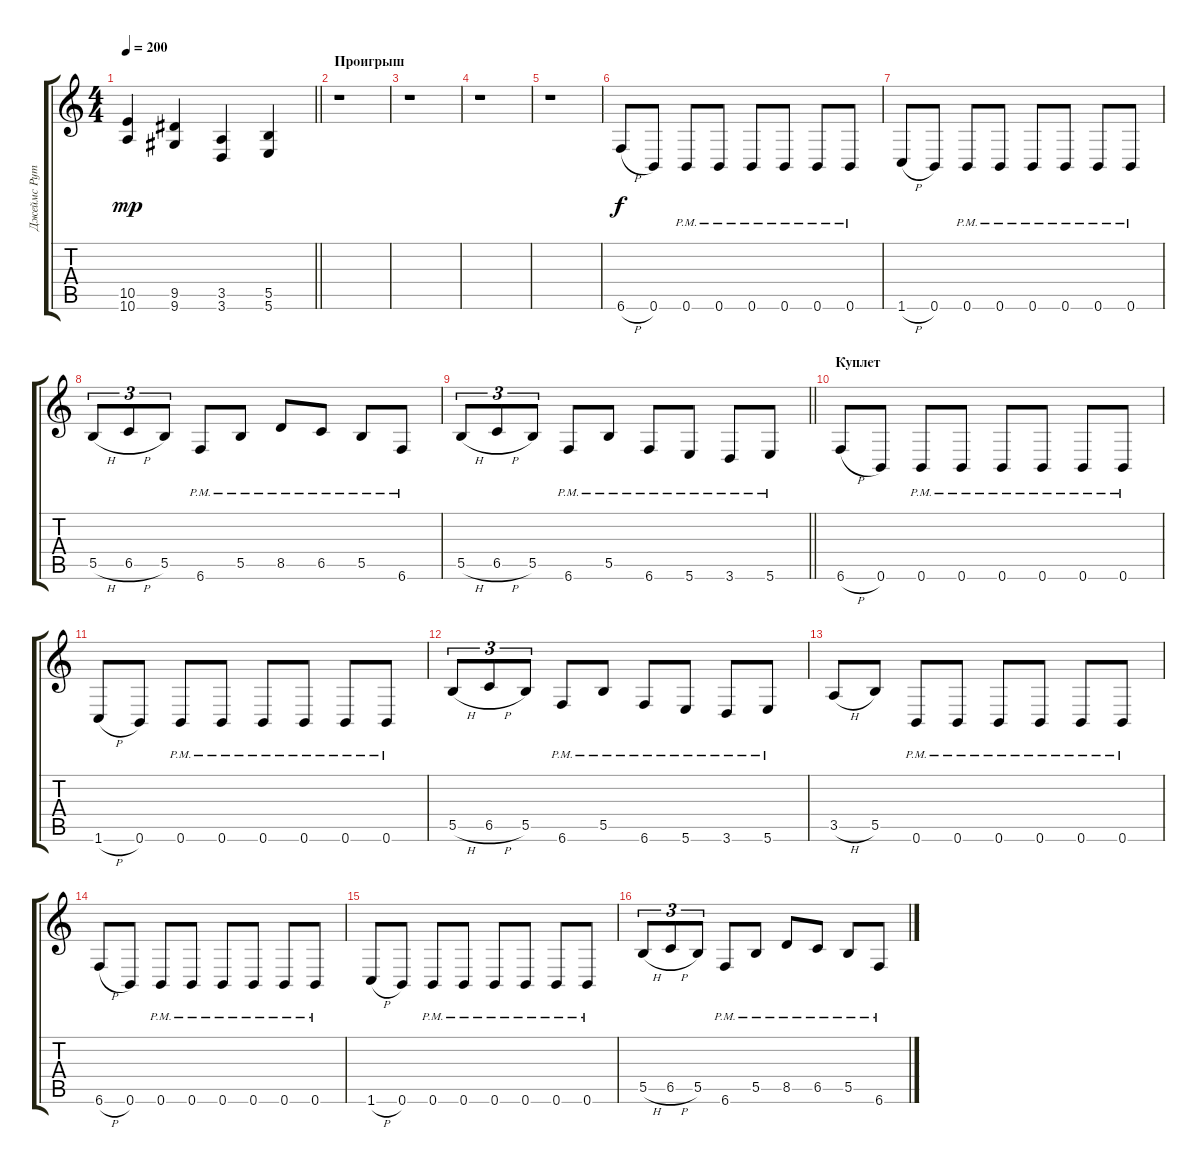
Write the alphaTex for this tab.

\track ("Джеймс Рут" "Джеймс Рут") {instrument distortionguitar}
\staff {score tabs}
\tuning (Db4 Ab3 E3 B2 Gb2 B1) {hide}
\ts (4 4)
\tempo 200
\clef g2
\barLineRight lightlight
\ks c
(10.5 10.6).4{dy mp} (9.5 9.6).4 (3.5 3.6).4 (5.5 5.6).4 |
\section ("" "Проигрыш")
r.1 |
r.1 |
r.1 |
r.1 |
6.6{h}.8{dy f} 0.6.8 0.6{pm}.8 0.6{pm}.8 0.6{pm}.8 0.6{pm}.8 0.6{pm}.8 0.6{pm}.8 |
1.6{h}.8 0.6.8 0.6{pm}.8 0.6{pm}.8 0.6{pm}.8 0.6{pm}.8 0.6{pm}.8 0.6{pm}.8 |
5.5{h}.8{tu (3 2)} 6.5{h}.8{tu (3 2)} 5.5.8{tu (3 2)} 6.6{pm}.8 5.5{pm}.8 8.5{pm}.8 6.5{pm}.8 5.5{pm}.8 6.6{pm}.8 |
\barLineRight lightlight
5.5{h}.8{tu (3 2)} 6.5{h}.8{tu (3 2)} 5.5.8{tu (3 2)} 6.6{pm}.8 5.5{pm}.8 6.6{pm}.8 5.6{pm}.8 3.6{pm}.8 5.6{pm}.8 |
\section ("" "Куплет")
6.6{h}.8 0.6.8 0.6{pm}.8 0.6{pm}.8 0.6{pm}.8 0.6{pm}.8 0.6{pm}.8 0.6{pm}.8 |
1.6{h}.8 0.6.8 0.6{pm}.8 0.6{pm}.8 0.6{pm}.8 0.6{pm}.8 0.6{pm}.8 0.6{pm}.8 |
5.5{h}.8{tu (3 2)} 6.5{h}.8{tu (3 2)} 5.5.8{tu (3 2)} 6.6{pm}.8 5.5{pm}.8 6.6{pm}.8 5.6{pm}.8 3.6{pm}.8 5.6{pm}.8 |
3.5{h}.8 5.5.8 0.6{pm}.8 0.6{pm}.8 0.6{pm}.8 0.6{pm}.8 0.6{pm}.8 0.6{pm}.8 |
6.6{h}.8 0.6.8 0.6{pm}.8 0.6{pm}.8 0.6{pm}.8 0.6{pm}.8 0.6{pm}.8 0.6{pm}.8 |
1.6{h}.8 0.6.8 0.6{pm}.8 0.6{pm}.8 0.6{pm}.8 0.6{pm}.8 0.6{pm}.8 0.6{pm}.8 |
5.5{h}.8{tu (3 2)} 6.5{h}.8{tu (3 2)} 5.5.8{tu (3 2)} 6.6{pm}.8 5.5{pm}.8 8.5{pm}.8 6.5{pm}.8 5.5{pm}.8 6.6{pm}.8
